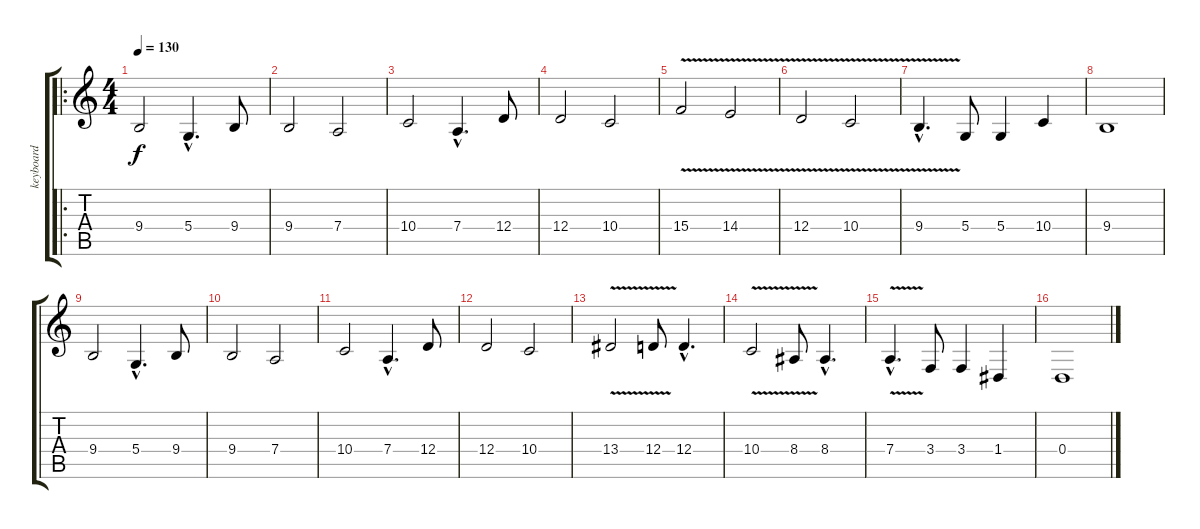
\track ("keyboard" "keyboard") {instrument fx7echoes}
\staff {score tabs}
\tuning (E4 B3 G3 D3 A2 E2) {hide}
\ro
\ts (4 4)
\tempo 130
\clef g2
\ks c
9.4.2{dy f instrument fx7echoes} 5.4{hac}.4{d} 9.4.8 |
9.4.2 7.4.2 |
10.4.2 7.4{hac}.4{d} 12.4.8 |
12.4.2 10.4.2 |
15.4{v}.2 14.4{v}.2 |
12.4{v}.2 10.4{v}.2 |
9.4{v hac}.4{d} 5.4.8 5.4.4 10.4.4 |
9.4.1 |
9.4.2 5.4{hac}.4{d} 9.4.8 |
9.4.2 7.4.2 |
10.4.2 7.4{hac}.4{d} 12.4.8 |
12.4.2 10.4.2 |
13.4{v}.2 12.4{v}.8 12.4{hac}.4{d} |
10.4{v}.2 8.4{v}.8 8.4{hac}.4{d} |
7.4{v hac}.4{d} 3.4.8 3.4.4 1.4.4 |
0.4.1
